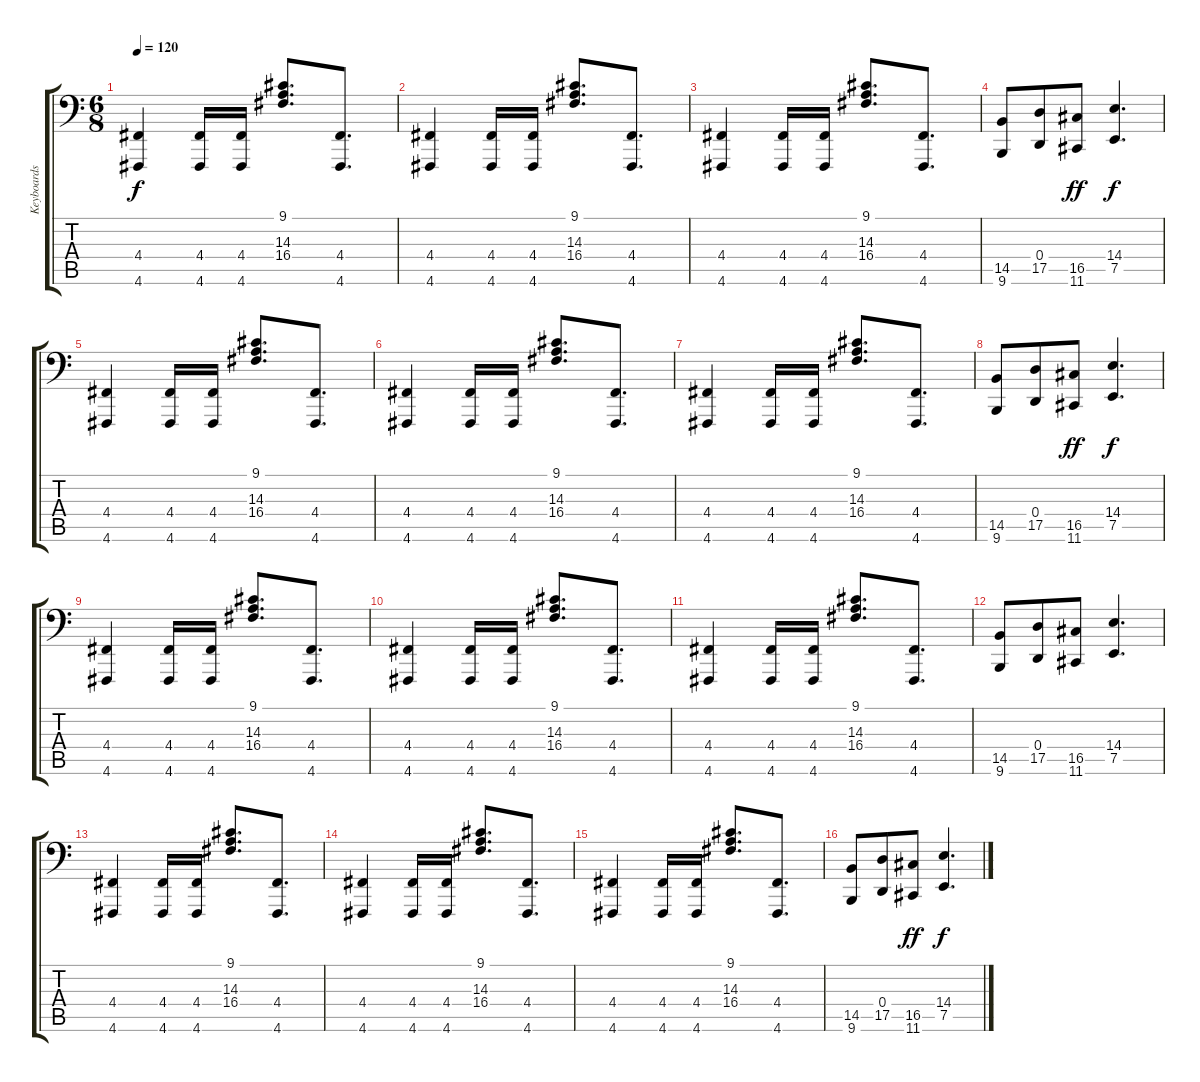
\track ("Keyboards " "Keyboards ") {instrument stringensemble1}
\staff {score tabs}
\tuning (E3 B2 G2 D2 A1 D1) {hide}
\ts (6 8)
\tempo 120
\clef f4
\ks c
(4.4 4.6).4{dy f} (4.4 4.6).16 (4.4 4.6).16 (9.1 14.3 16.4).8{d} (4.4 4.6).8{d} |
(4.4 4.6).4 (4.4 4.6).16 (4.4 4.6).16 (9.1 14.3 16.4).8{d} (4.4 4.6).8{d} |
(4.4 4.6).4 (4.4 4.6).16 (4.4 4.6).16 (9.1 14.3 16.4).8{d} (4.4 4.6).8{d} |
(14.5 9.6).8 (0.4 17.5).8 (16.5 11.6).8{dy ff} (14.4 7.5).4{d dy f} |
(4.4 4.6).4 (4.4 4.6).16 (4.4 4.6).16 (9.1 14.3 16.4).8{d} (4.4 4.6).8{d} |
(4.4 4.6).4 (4.4 4.6).16 (4.4 4.6).16 (9.1 14.3 16.4).8{d} (4.4 4.6).8{d} |
(4.4 4.6).4 (4.4 4.6).16 (4.4 4.6).16 (9.1 14.3 16.4).8{d} (4.4 4.6).8{d} |
(14.5 9.6).8 (0.4 17.5).8 (16.5 11.6).8{dy ff} (14.4 7.5).4{d dy f} |
(4.4 4.6).4 (4.4 4.6).16 (4.4 4.6).16 (9.1 14.3 16.4).8{d} (4.4 4.6).8{d} |
(4.4 4.6).4 (4.4 4.6).16 (4.4 4.6).16 (9.1 14.3 16.4).8{d} (4.4 4.6).8{d} |
(4.4 4.6).4 (4.4 4.6).16 (4.4 4.6).16 (9.1 14.3 16.4).8{d} (4.4 4.6).8{d} |
(14.5 9.6).8 (0.4 17.5).8 (16.5 11.6).8 (14.4 7.5).4{d} |
(4.4 4.6).4 (4.4 4.6).16 (4.4 4.6).16 (9.1 14.3 16.4).8{d} (4.4 4.6).8{d} |
(4.4 4.6).4 (4.4 4.6).16 (4.4 4.6).16 (9.1 14.3 16.4).8{d} (4.4 4.6).8{d} |
(4.4 4.6).4 (4.4 4.6).16 (4.4 4.6).16 (9.1 14.3 16.4).8{d} (4.4 4.6).8{d} |
(14.5 9.6).8 (0.4 17.5).8 (16.5 11.6).8{dy ff} (14.4 7.5).4{d dy f}
